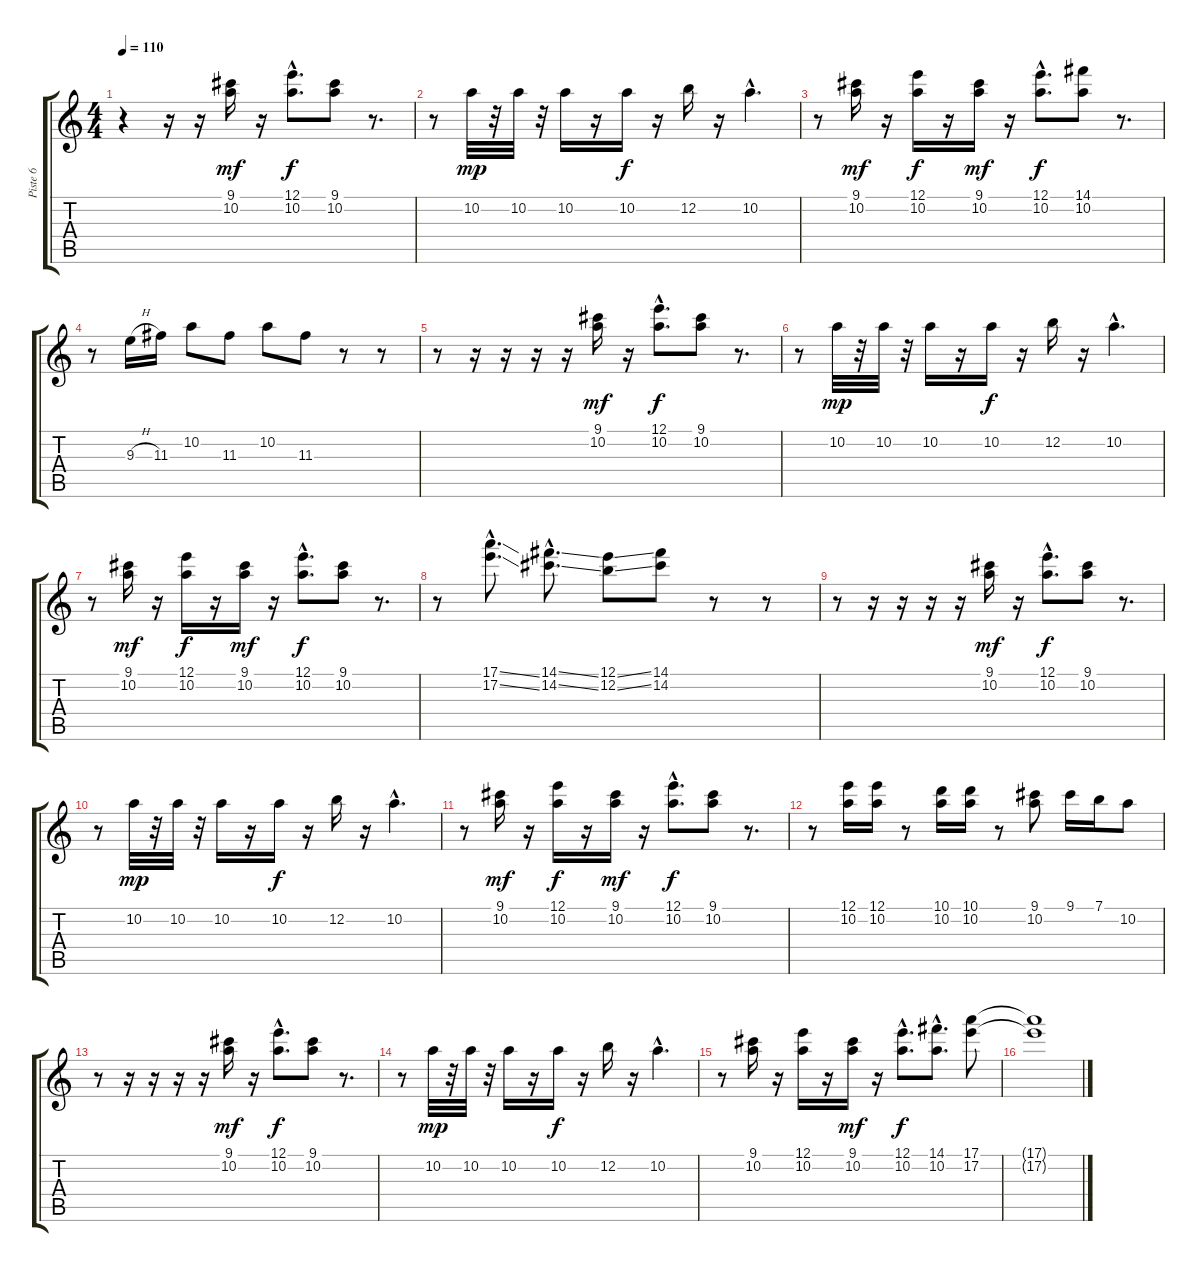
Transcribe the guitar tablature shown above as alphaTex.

\track ("Piste 6" "Piste 6") {instrument electricguitarjazz}
\staff {score tabs}
\tuning (E4 B3 G3 D3 A2 E2) {hide}
\ts (4 4)
\tempo 110
\clef g2
\ks c
r.4{dy mf instrument electricguitarjazz} r.16 r.16 (9.1 10.2).16 r.16 (12.1{hac} 10.2{hac}).8{d dy f} (9.1 10.2).8 r.8{d} |
r.8 10.2.32{dy mp} r.32 10.2.32 r.32 10.2.16 r.16 10.2.16{dy f} r.16 12.2.16 r.16 10.2{hac}.4{d} |
r.8 (9.1 10.2).16{dy mf} r.16 (12.1 10.2).16{dy f} r.16 (9.1 10.2).16{dy mf} r.16 (12.1{hac} 10.2{hac}).8{d dy f} (14.1 10.2).8 r.8{d} |
r.8 9.3{h}.16 11.3.16 10.2.8 11.3.8 10.2.8 11.3.8 r.8 r.8 |
r.8 r.16 r.16 r.16 r.16 (9.1 10.2).16{dy mf} r.16 (12.1{hac} 10.2{hac}).8{d dy f} (9.1 10.2).8 r.8{d} |
r.8 10.2.32{dy mp} r.32 10.2.32 r.32 10.2.16 r.16 10.2.16{dy f} r.16 12.2.16 r.16 10.2{hac}.4{d} |
r.8 (9.1 10.2).16{dy mf} r.16 (12.1 10.2).16{dy f} r.16 (9.1 10.2).16{dy mf} r.16 (12.1{hac} 10.2{hac}).8{d dy f} (9.1 10.2).8 r.8{d} |
r.8 (17.1{ss hac} 17.2{ss hac}).8{d} (14.1{ss hac} 14.2{ss hac}).8{d} (12.1{ss} 12.2{ss}).8 (14.1 14.2).8 r.8 r.8 |
r.8 r.16 r.16 r.16 r.16 (9.1 10.2).16{dy mf} r.16 (12.1{hac} 10.2{hac}).8{d dy f} (9.1 10.2).8 r.8{d} |
r.8 10.2.32{dy mp} r.32 10.2.32 r.32 10.2.16 r.16 10.2.16{dy f} r.16 12.2.16 r.16 10.2{hac}.4{d} |
r.8 (9.1 10.2).16{dy mf} r.16 (12.1 10.2).16{dy f} r.16 (9.1 10.2).16{dy mf} r.16 (12.1{hac} 10.2{hac}).8{d dy f} (9.1 10.2).8 r.8{d} |
r.8 (12.1 10.2).16 (12.1 10.2).16 r.8 (10.1 10.2).16 (10.1 10.2).16 r.8 (9.1 10.2).8 9.1.16 7.1.16 10.2.8 |
r.8 r.16 r.16 r.16 r.16 (9.1 10.2).16{dy mf} r.16 (12.1{hac} 10.2{hac}).8{d dy f} (9.1 10.2).8 r.8{d} |
r.8 10.2.32{dy mp} r.32 10.2.32 r.32 10.2.16 r.16 10.2.16{dy f} r.16 12.2.16 r.16 10.2{hac}.4{d} |
r.8 (9.1 10.2).16 r.16 (12.1 10.2).16 r.16 (9.1 10.2).16{dy mf} r.16 (12.1{hac} 10.2{hac}).8{d dy f} (14.1{hac} 10.2{hac}).8{d} (17.1 17.2).8 |
(17.1{t} 17.2{t}).1
